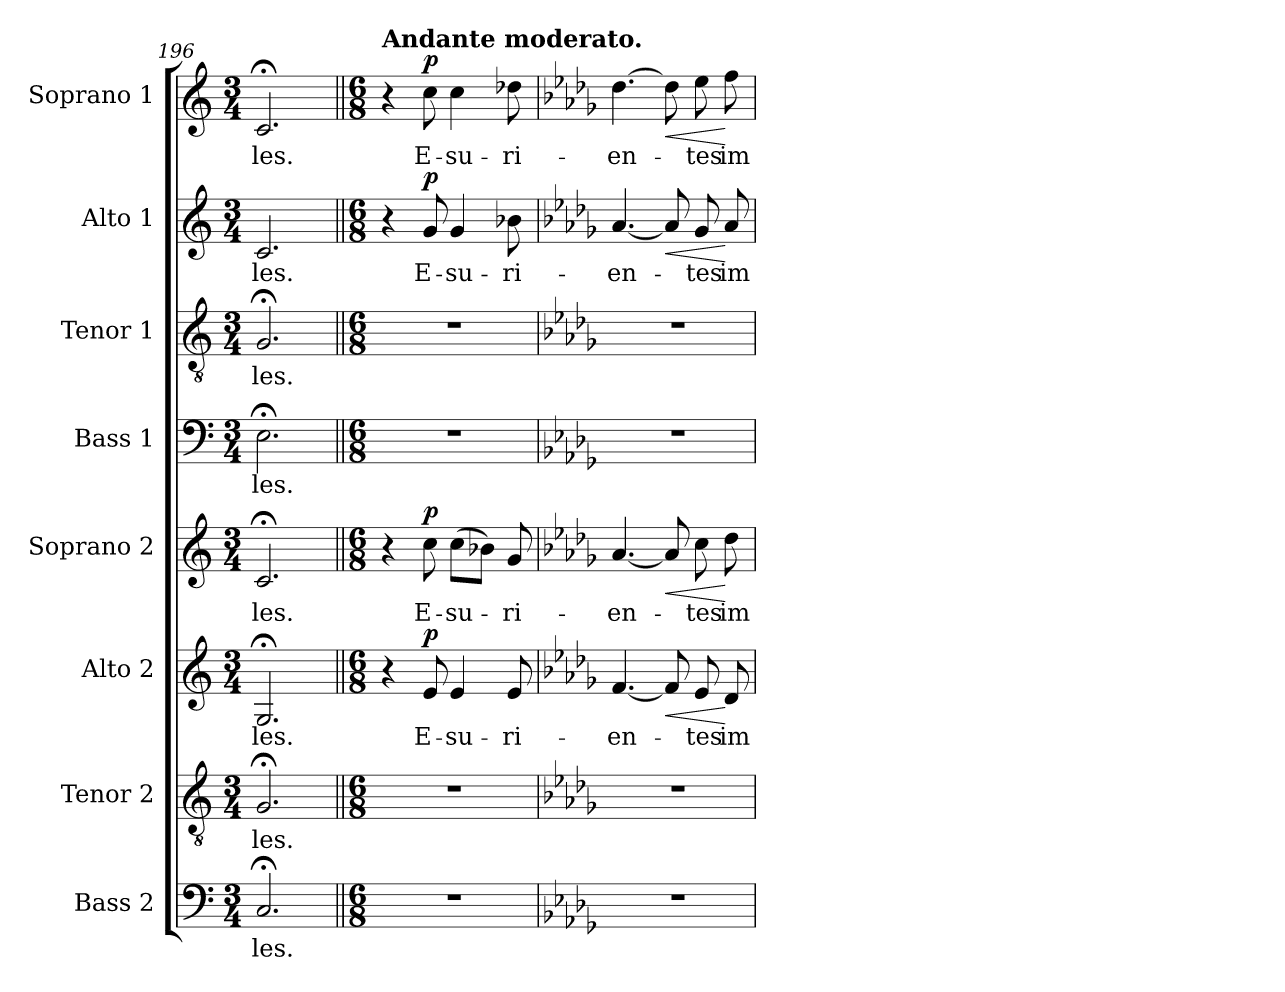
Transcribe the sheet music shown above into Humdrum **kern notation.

**kern	**text	**kern	**text	**kern	**text	**dynam	**kern	**text	**dynam	**kern	**text	**kern	**text	**kern	**text	**dynam	**kern	**text	**dynam
*part8	*part8	*part7	*part7	*part6	*part6	*part6	*part5	*part5	*part5	*part4	*part4	*part3	*part3	*part2	*part2	*part2	*part1	*part1	*part1
*staff8	*staff8	*staff7	*staff7	*staff6	*staff6	*staff6	*staff5	*staff5	*staff5	*staff4	*staff4	*staff3	*staff3	*staff2	*staff2	*staff2	*staff1	*staff1	*staff1
*I"Bass 2	*	*I"Tenor 2	*	*I"Alto 2	*	*	*I"Soprano 2	*	*	*I"Bass 1	*	*I"Tenor 1	*	*I"Alto 1	*	*	*I"Soprano 1	*	*
*I'B 2.	*	*I'T 2.	*	*I'A 2.	*	*	*I'S 2.	*	*	*I'B 1.	*	*I'T 1.	*	*I'A 1.	*	*	*I'S 1.	*	*
*clefF4	*	*clefGv2	*	*clefG2	*	*	*clefG2	*	*	*clefF4	*	*clefGv2	*	*clefG2	*	*	*clefG2	*	*
*	*	*ITrd7c12	*	*	*	*	*	*	*	*	*	*ITrd7c12	*	*	*	*	*	*	*
*k[]	*	*k[]	*	*k[]	*	*	*k[]	*	*	*k[]	*	*k[]	*	*k[]	*	*	*k[]	*	*
*C:	*	*C:	*	*C:	*	*	*C:	*	*	*C:	*	*C:	*	*C:	*	*	*C:	*	*
*M3/4	*	*M3/4	*	*M3/4	*	*	*M3/4	*	*	*M3/4	*	*M3/4	*	*M3/4	*	*	*M3/4	*	*
=196	=196	=196	=196	=196	=196	=196	=196	=196	=196	=196	=196	=196	=196	=196	=196	=196	=196	=196	=196
!	!LO:LY:b:color=#000000	!	!	!	!	!	!	!	!	!	!	!	!	!	!	!	!	!	!
!	!	!	!LO:LY:b:color=#000000	!	!	!	!	!	!	!	!	!	!	!	!	!	!	!	!
!	!	!	!	!	!LO:LY:b:color=#000000	!	!	!	!	!	!	!	!	!	!	!	!	!	!
!	!	!	!	!	!	!	!	!LO:LY:b:color=#000000	!	!	!	!	!	!	!	!	!	!	!
!	!	!	!	!	!	!	!	!	!	!	!LO:LY:b:color=#000000	!	!	!	!	!	!	!	!
!	!	!	!	!	!	!	!	!	!	!	!	!	!LO:LY:b:color=#000000	!	!	!	!	!	!
!	!	!	!	!	!	!	!	!	!	!	!	!	!	!	!LO:LY:b:color=#000000	!	!	!	!
!	!	!	!	!	!	!	!	!	!	!	!	!	!	!	!	!	!	!LO:LY:b:color=#000000	!
2.C;i/	-les.	2.GG;i/	-les.	2.G;i/	-les.	.	2.c;i/	-les.	.	2.E;i\	-les.	2.GG;i/	-les.	2.ci/	-les.	.	2.c;i/	-les.	.
=197||	=197||	=197||	=197||	=197||	=197||	=197||	=197||	=197||	=197||	=197||	=197||	=197||	=197||	=197||	=197||	=197||	=197||	=197||	=197||
*M6/8	*	*M6/8	*	*M6/8	*	*	*M6/8	*	*	*M6/8	*	*M6/8	*	*M6/8	*	*	*M6/8	*	*
*	*	*	*	*	*	*	*	*	*	*	*	*	*	*	*	*	*MM80	*	*
!	!	!	!	!	!	!	!	!	!	!	!	!	!	!	!	!	!LO:TX:a:B:t=Andante moderato.	!	!
!LO:N:vis=1	!	!LO:N:vis=1	!	!	!	!	!	!	!	!LO:N:vis=1	!	!LO:N:vis=1	!	!	!	!	!	!	!
2.r	.	2.r	.	4r	.	.	4r	.	.	2.r	.	2.r	.	4r	.	.	4r	.	.
!	!	!	!	!	!LO:LY:b:color=#000000	!	!	!	!	!	!	!	!	!	!	!	!	!	!
!	!	!	!	!	!	!	!	!LO:LY:b:color=#000000	!	!	!	!	!	!	!	!	!	!	!
!	!	!	!	!	!	!	!	!	!	!	!	!	!	!	!LO:LY:b:color=#000000	!	!	!	!
!	!	!	!	!	!	!	!	!	!	!	!	!	!	!	!	!	!	!LO:LY:b:color=#000000	!
.	.	.	.	8ei/	E-	p	8cci\	E-	p	.	.	.	.	8gi/	E-	p	8cci\	E-	p
!	!	!	!	!	!LO:LY:b:color=#000000	!	!	!	!	!	!	!	!	!	!	!	!	!	!
!	!	!	!	!	!	!	!	!LO:LY:b:color=#000000	!	!	!	!	!	!	!	!	!	!	!
!	!	!	!	!	!	!	!	!	!	!	!	!	!	!	!LO:LY:b:color=#000000	!	!	!	!
!	!	!	!	!	!	!	!	!	!	!	!	!	!	!	!	!	!	!LO:LY:b:color=#000000	!
.	.	.	.	4ei/	-su-	.	(8cci\L	-su-	.	.	.	.	.	4gi/	-su-	.	4cci\	-su-	.
.	.	.	.	.	.	.	8b-Xi\J)	.	.	.	.	.	.	.	.	.	.	.	.
!	!	!	!	!	!LO:LY:b:color=#000000	!	!	!	!	!	!	!	!	!	!	!	!	!	!
!	!	!	!	!	!	!	!	!LO:LY:b:color=#000000	!	!	!	!	!	!	!	!	!	!	!
!	!	!	!	!	!	!	!	!	!	!	!	!	!	!	!LO:LY:b:color=#000000	!	!	!	!
*	*	*	*	*	*	*	*	*	*	*	*	*	*	*	*	*	*MM114	*	*
!	!	!	!	!	!	!	!	!	!	!	!	!	!	!	!	!	!	!LO:LY:b:color=#000000	!
.	.	.	.	8ei/	-ri-	.	8gi/	-ri-	.	.	.	.	.	8b-Xi\	-ri-	.	8dd-Xi\	-ri-	.
=198	=198	=198	=198	=198	=198	=198	=198	=198	=198	=198	=198	=198	=198	=198	=198	=198	=198	=198	=198
*k[b-e-a-d-g-]	*	*k[b-e-a-d-g-]	*	*k[b-e-a-d-g-]	*	*	*k[b-e-a-d-g-]	*	*	*k[b-e-a-d-g-]	*	*k[b-e-a-d-g-]	*	*k[b-e-a-d-g-]	*	*	*k[b-e-a-d-g-]	*	*
*D-:	*	*D-:	*	*D-:	*	*	*D-:	*	*	*D-:	*	*D-:	*	*D-:	*	*	*D-:	*	*
!LO:N:vis=1	!	!LO:N:vis=1	!	!	!	!	!	!	!	!	!	!	!	!	!	!	!	!	!
!	!	!	!	!	!LO:LY:b:color=#000000	!	!	!	!	!	!	!	!	!	!	!	!	!	!
!	!	!	!	!	!	!	!	!LO:LY:b:color=#000000	!	!LO:N:vis=1	!	!LO:N:vis=1	!	!	!	!	!	!	!
!	!	!	!	!	!	!	!	!	!	!	!	!	!	!	!LO:LY:b:color=#000000	!	!	!	!
!	!	!	!	!	!	!	!	!	!	!	!	!	!	!	!	!	!	!LO:LY:b:color=#000000	!
2.r	.	2.r	.	[4.fi/	-en-	.	[4.a-i/	-en-	.	2.r	.	2.r	.	[4.a-i/	-en-	.	[4.dd-i\	-en-	.
!	!	!	!	!	!	!LO:HP:b	!	!	!LO:HP:b	!	!	!	!	!	!	!LO:HP:b	!	!	!LO:HP:b
.	.	.	.	8fi/]	.	<	8a-i/]	.	<	.	.	.	.	8a-i/]	.	<	8dd-i\]	.	<
!	!	!	!	!	!LO:LY:b:color=#000000	!	!	!	!	!	!	!	!	!	!	!	!	!	!
!	!	!	!	!	!	!	!	!LO:LY:b:color=#000000	!	!	!	!	!	!	!	!	!	!	!
!	!	!	!	!	!	!	!	!	!	!	!	!	!	!	!LO:LY:b:color=#000000	!	!	!	!
!	!	!	!	!	!	!	!	!	!	!	!	!	!	!	!	!	!	!LO:LY:b:color=#000000	!
.	.	.	.	8e-i/	-tes	.	8cci\	-tes	.	.	.	.	.	8g-i/	-tes	.	8ee-i\	-tes	.
!	!	!	!	!	!LO:LY:b:color=#000000	!	!	!	!	!	!	!	!	!	!	!	!	!	!
!	!	!	!	!	!	!	!	!LO:LY:b:color=#000000	!	!	!	!	!	!	!	!	!	!	!
!	!	!	!	!	!	!	!	!	!	!	!	!	!	!	!LO:LY:b:color=#000000	!	!	!	!
!	!	!	!	!	!	!	!	!	!	!	!	!	!	!	!	!	!	!LO:LY:b:color=#000000	!
.	.	.	.	8d-i/	im-	[	8dd-i\	im-	[	.	.	.	.	8a-i/	im-	[	8ffi\	im-	[
=	=	=	=	=	=	=	=	=	=	=	=	=	=	=	=	=	=	=	=
*-	*-	*-	*-	*-	*-	*-	*-	*-	*-	*-	*-	*-	*-	*-	*-	*-	*-	*-	*-
